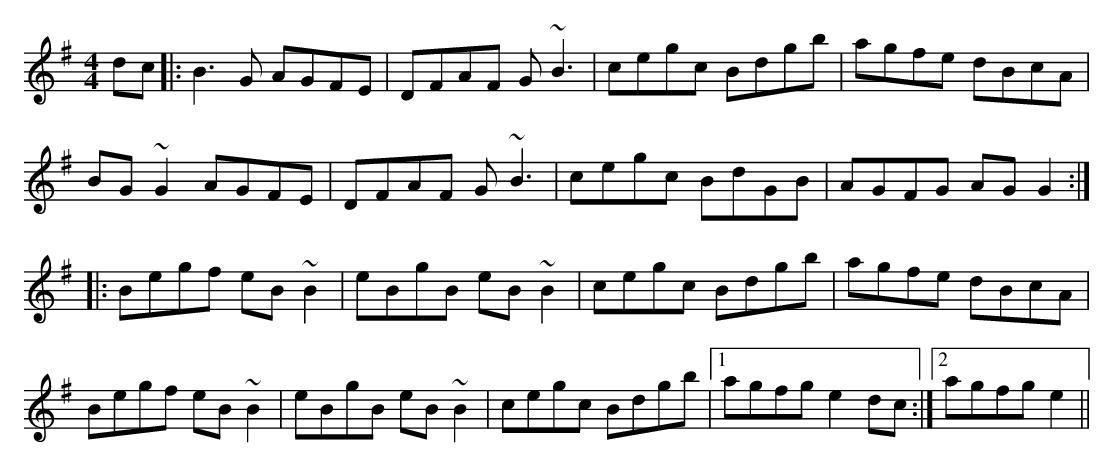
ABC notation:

X:1
M:4/4
K:G
dc|: B3G AGFE| DFAF G~B3| cegc Bdgb| agfe dBcA|
 BG~G2 AGFE| DFAF G~B3| cegc BdGB| AGFG AGG2:|
|: Begf eB~B2| eBgB eB~B2| cegc Bdgb| agfe dBcA|
 Begf eB~B2| eBgB eB~B2| cegc Bdgb|1 agfg e2dc:|2 agfg e2||
